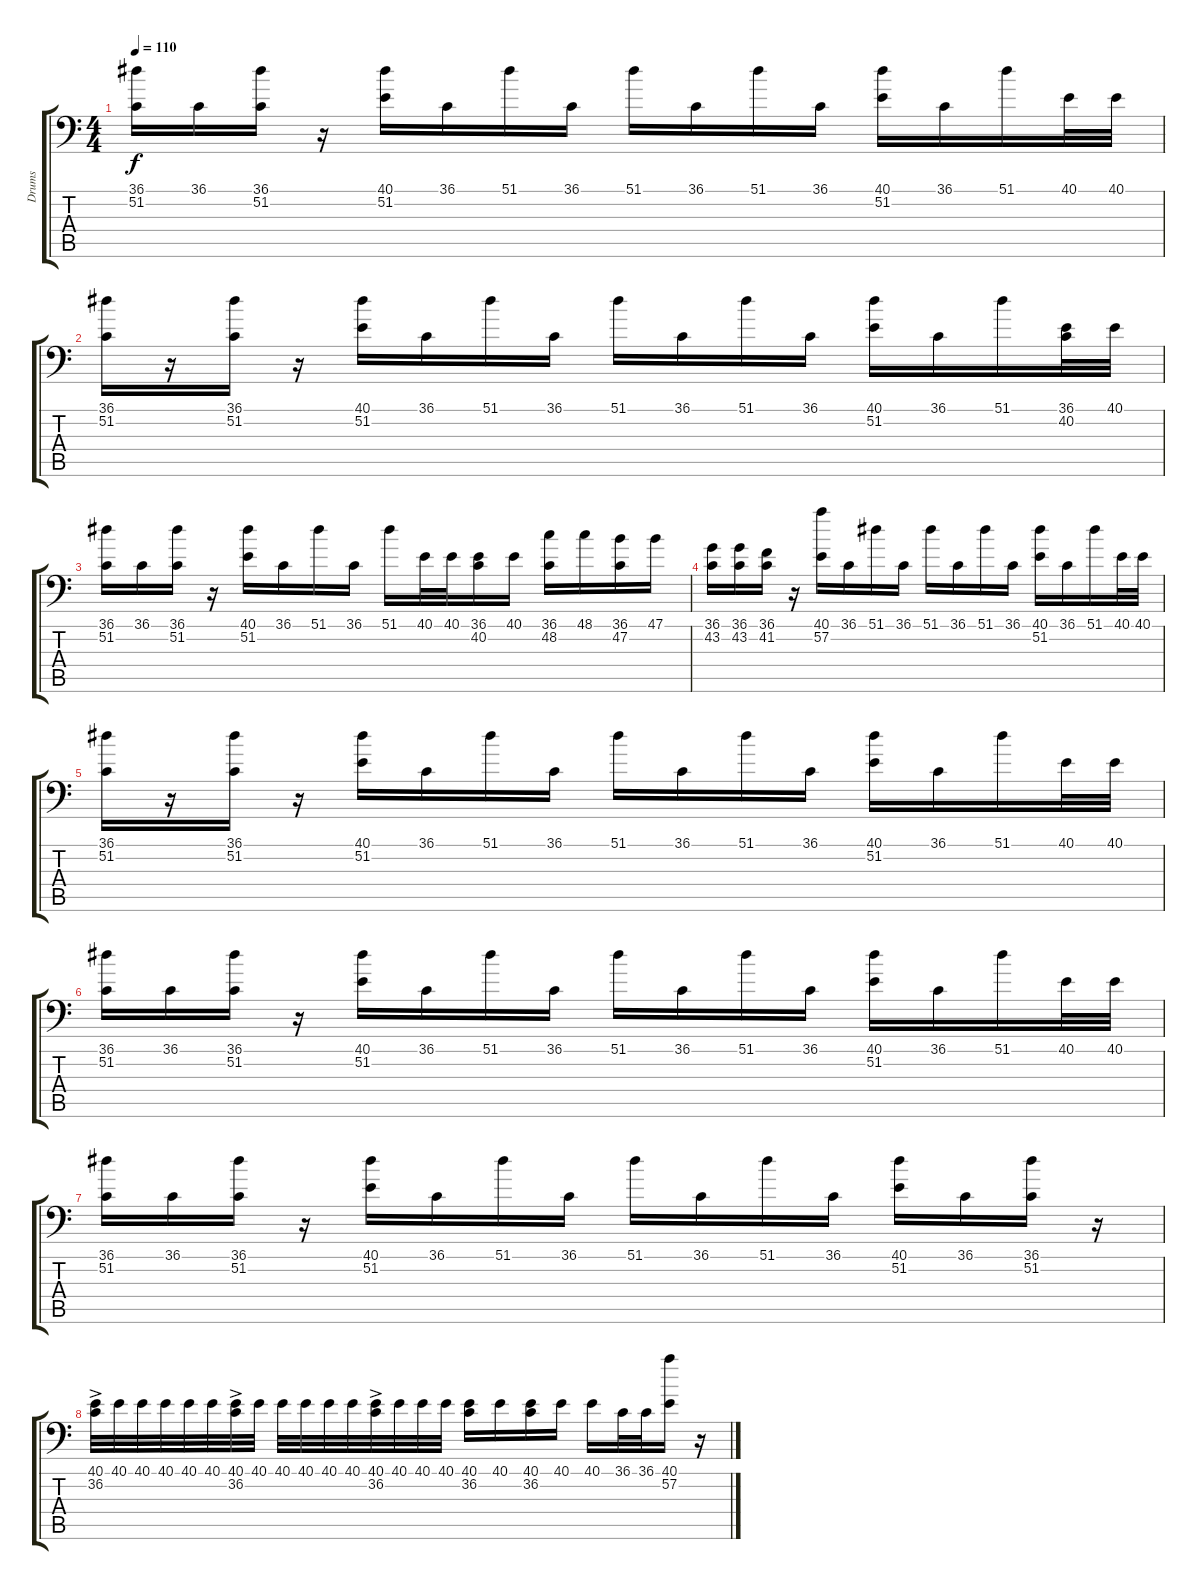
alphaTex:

\track ("Drums" "Drums") {instrument acousticgrandpiano}
\staff {score tabs}
\tuning (C-1 C-1 C-1 C-1 C-1 C-1) {hide}
\ts (4 4)
\tempo 110
\clef f4
\ks c
(36.1 51.2).16{dy f} 36.1.16 (36.1 51.2).16 r.16 (40.1 51.2).16 36.1.16 51.1.16 36.1.16 51.1.16 36.1.16 51.1.16 36.1.16 (40.1 51.2).16 36.1.16 51.1.16 40.1.32 40.1.32 |
(36.1 51.2).16 r.16 (36.1 51.2).16 r.16 (40.1 51.2).16 36.1.16 51.1.16 36.1.16 51.1.16 36.1.16 51.1.16 36.1.16 (40.1 51.2).16 36.1.16 51.1.16 (36.1 40.2).32 40.1.32 |
(36.1 51.2).16 36.1.16 (36.1 51.2).16 r.16 (40.1 51.2).16 36.1.16 51.1.16 36.1.16 51.1.16 40.1.32 40.1.32 (36.1 40.2).16 40.1.16 (36.1 48.2).16 48.1.16 (36.1 47.2).16 47.1.16 |
(36.1 43.2).16 (36.1 43.2).16 (36.1 41.2).16 r.16 (40.1 57.2).16 36.1.16 51.1.16 36.1.16 51.1.16 36.1.16 51.1.16 36.1.16 (40.1 51.2).16 36.1.16 51.1.16 40.1.32 40.1.32 |
(36.1 51.2).16 r.16 (36.1 51.2).16 r.16 (40.1 51.2).16 36.1.16 51.1.16 36.1.16 51.1.16 36.1.16 51.1.16 36.1.16 (40.1 51.2).16 36.1.16 51.1.16 40.1.32 40.1.32 |
(36.1 51.2).16 36.1.16 (36.1 51.2).16 r.16 (40.1 51.2).16 36.1.16 51.1.16 36.1.16 51.1.16 36.1.16 51.1.16 36.1.16 (40.1 51.2).16 36.1.16 51.1.16 40.1.32 40.1.32 |
(36.1 51.2).16 36.1.16 (36.1 51.2).16 r.16 (40.1 51.2).16 36.1.16 51.1.16 36.1.16 51.1.16 36.1.16 51.1.16 36.1.16 (40.1 51.2).16 36.1.16 (36.1 51.2).16 r.16 |
(40.1{ac} 36.2).32 40.1.32 40.1.32 40.1.32 40.1.32 40.1.32 (40.1{ac} 36.2).32 40.1.32 40.1.32 40.1.32 40.1.32 40.1.32 (40.1{ac} 36.2).32 40.1.32 40.1.32 40.1.32 (40.1 36.2).16 40.1.16 (40.1 36.2).16 40.1.16 40.1.16 36.1.32 36.1.32 (40.1 57.2).16 r.16
